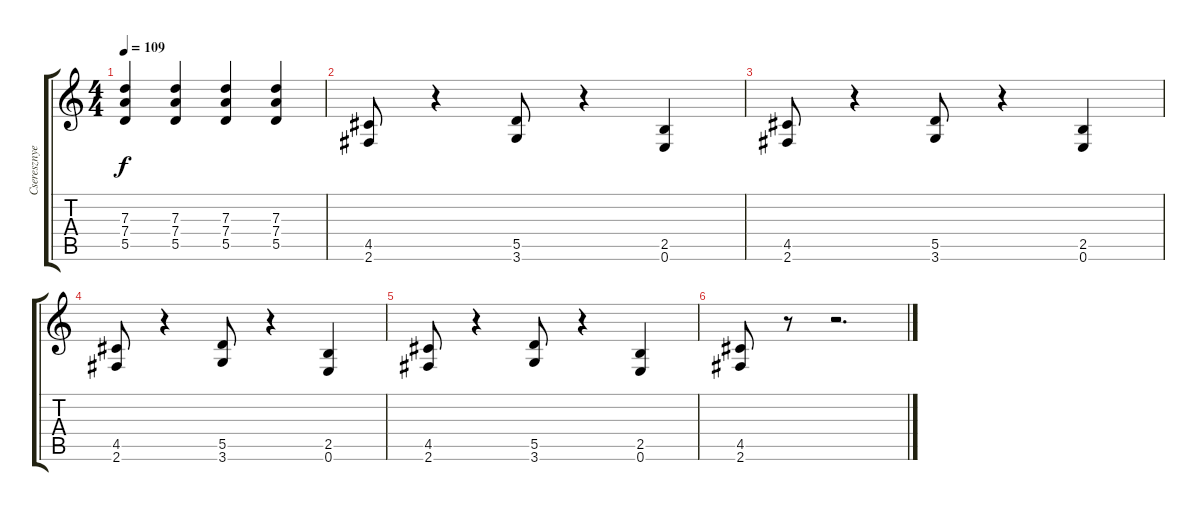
\track ("Cseresznye" "Cseresznye") {instrument distortionguitar}
\staff {score tabs}
\tuning (E4 B3 G3 D3 A2 E2) {hide}
\ts (4 4)
\tempo 109
\clef g2
\ks c
(7.3 7.4 5.5).4{dy f} (7.3 7.4 5.5).4 (7.3 7.4 5.5).4 (7.3 7.4 5.5).4 |
\section ("" "")
(4.5 2.6).8 r.4 (5.5 3.6).8 r.4 (2.5 0.6).4 |
(4.5 2.6).8 r.4 (5.5 3.6).8 r.4 (2.5 0.6).4 |
(4.5 2.6).8 r.4 (5.5 3.6).8 r.4 (2.5 0.6).4 |
(4.5 2.6).8 r.4 (5.5 3.6).8 r.4 (2.5 0.6).4 |
(4.5 2.6).8 r.8 r.2{d}
